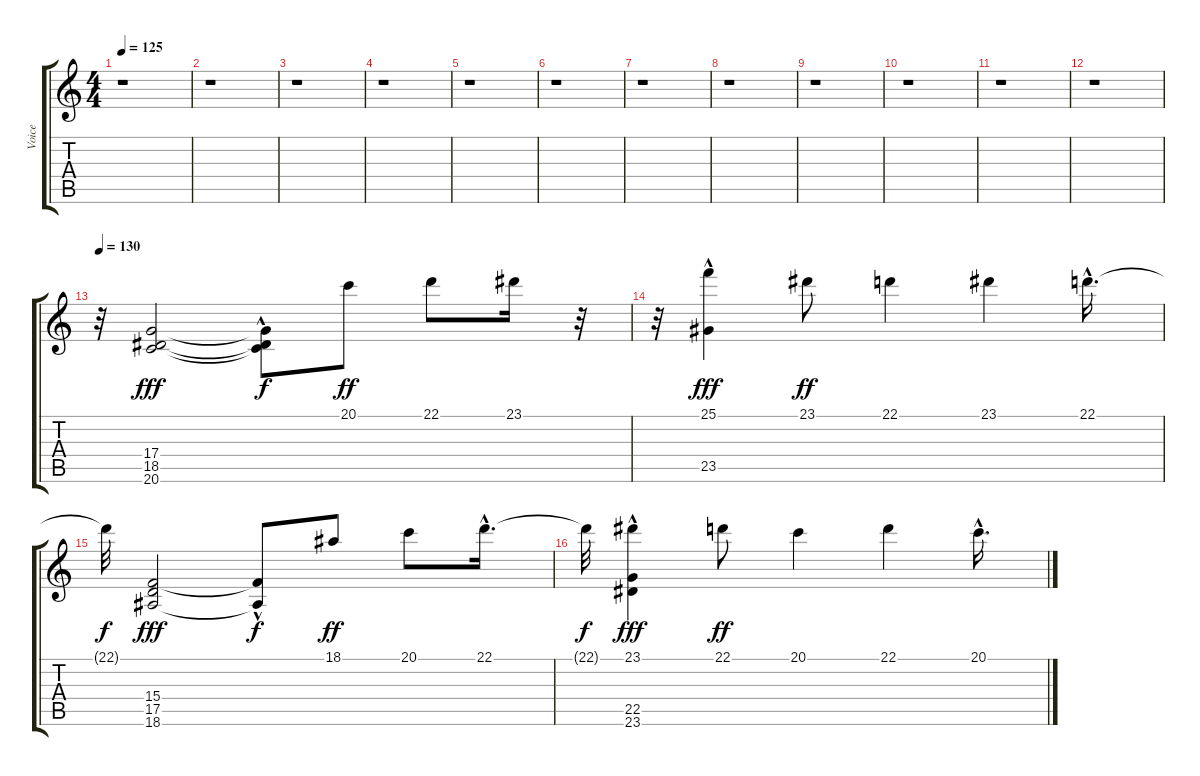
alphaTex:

\track ("Voice" "Voice") {instrument lead8bassandlead}
\staff {score tabs}
\tuning (E4 B3 G3 D3 A2 E2) {hide}
\ts (4 4)
\tempo 125
\clef g2
\ks c
r.1{dy fff instrument lead8bassandlead} |
r.1 |
r.1 |
r.1 |
r.1 |
r.1 |
r.1 |
r.1 |
r.1 |
r.1 |
r.1 |
r.1 |
\tempo 130
r.32 (17.4 18.5 20.6).2{instrument stringensemble1} (17.4{hac t} 18.5{t} 20.6{t}).8{dy f} 20.1.8{dy ff} 22.1.8 23.1.16 r.32 |
r.32 (25.1{hac} 23.5{hac}).4{dy fff} 23.1.8{dy ff} 22.1.4 23.1.4 22.1{hac}.16{d} |
22.1{t}.32{dy f} (15.4 17.5 18.6).2{dy fff} (15.4{hac t} 18.6{t}).8{dy f} 18.1.8{dy ff} 20.1.8 22.1{hac}.16{d} |
22.1{t}.32{dy f} (23.1 22.5{hac} 23.6{hac}).4{dy fff} 22.1.8{dy ff} 20.1.4 22.1.4 20.1{hac}.16{d}
